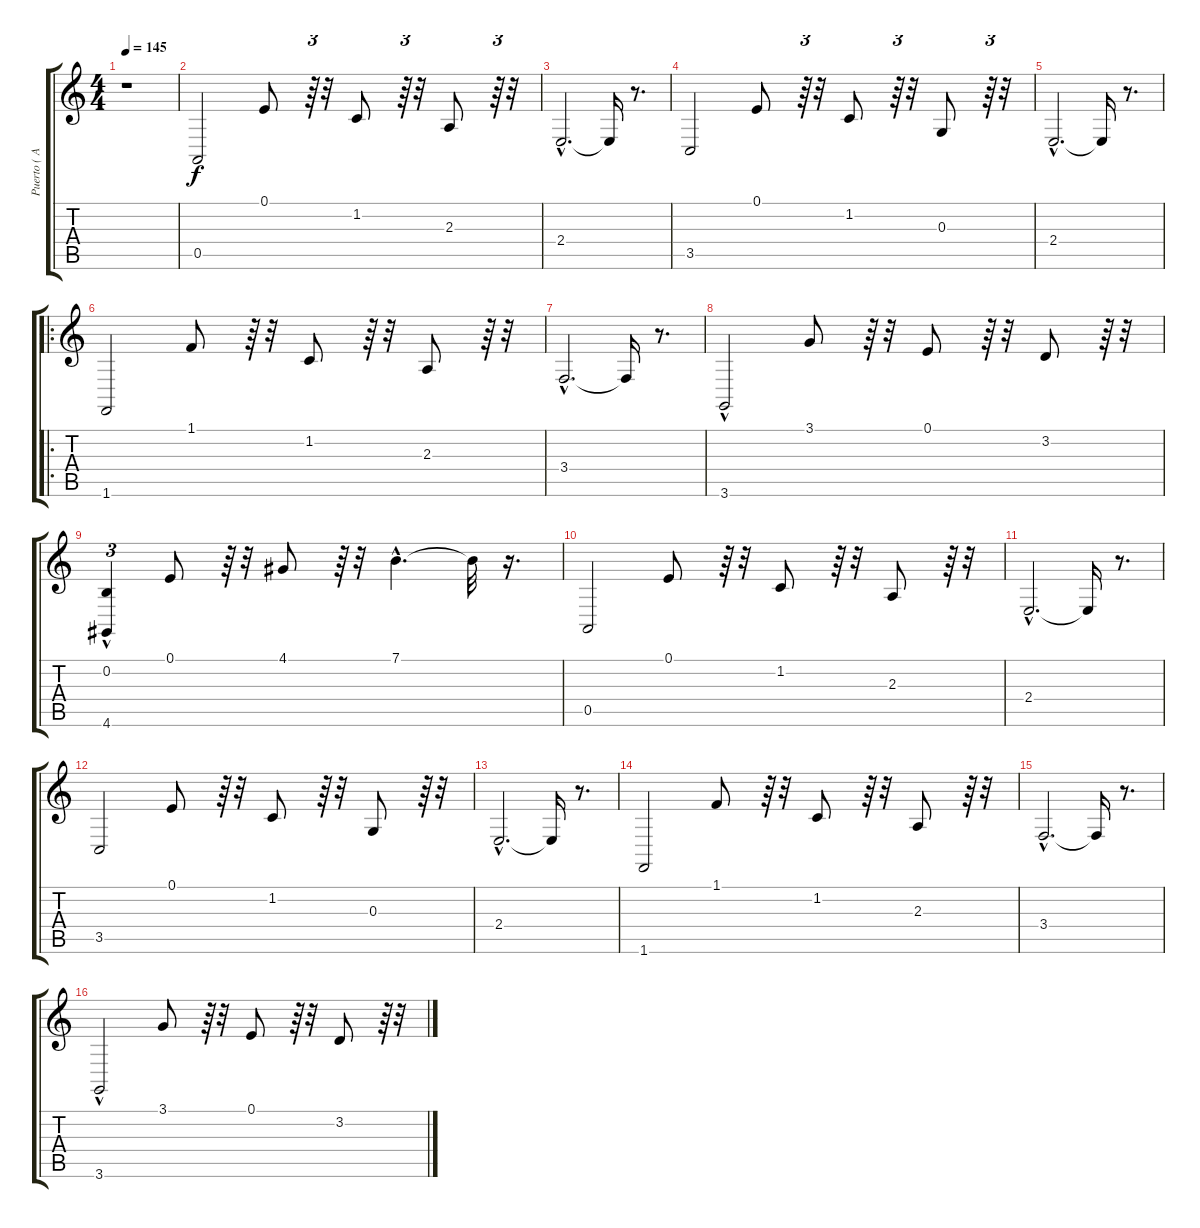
\track ("Puerto ( Aoshi )" "Puerto ( A") {instrument pad1newage}
\staff {score tabs}
\tuning (E4 B3 G3 D3 A2 E2) {hide}
\ts (4 4)
\tempo 145
\clef g2
\ks c
r.1{dy f instrument pad1newage} |
0.5.2{volume 11 instrument orchestralharp} 0.1.8 r.64{tu (3 2)} r.32 1.2.8 r.64{tu (3 2)} r.32 2.3.8 r.64{tu (3 2)} r.32 |
2.4{hac}.2{d} 2.4{t}.16 r.8{d} |
3.5.2 0.1.8 r.64{tu (3 2)} r.32 1.2.8 r.64{tu (3 2)} r.32 0.3.8 r.64{tu (3 2)} r.32 |
2.4{hac}.2{d} 2.4{t}.16 r.8{d} |
\ro
1.6.2 1.1.8 r.64{tu (3 2)} r.32 1.2.8 r.64{tu (3 2)} r.32 2.3.8 r.64{tu (3 2)} r.32 |
3.4{hac}.2{d} 3.4{t}.16 r.8{d} |
3.6{hac}.2 3.1.8 r.64{tu (3 2)} r.32 0.1.8 r.64{tu (3 2)} r.32 3.2.8 r.64{tu (3 2)} r.32 |
(0.2 4.6{hac}).4{tu (3 2)} 0.1.8 r.64{tu (3 2)} r.32 4.1.8 r.64{tu (3 2)} r.32 7.1{hac}.4{d} 7.1{t}.32 r.16{d} |
0.5.2{instrument orchestralharp} 0.1.8 r.64{tu (3 2)} r.32 1.2.8 r.64{tu (3 2)} r.32 2.3.8 r.64{tu (3 2)} r.32 |
2.4{hac}.2{d} 2.4{t}.16 r.8{d} |
3.5.2 0.1.8 r.64{tu (3 2)} r.32 1.2.8 r.64{tu (3 2)} r.32 0.3.8 r.64{tu (3 2)} r.32 |
2.4{hac}.2{d} 2.4{t}.16 r.8{d} |
1.6.2 1.1.8 r.64{tu (3 2)} r.32 1.2.8 r.64{tu (3 2)} r.32 2.3.8 r.64{tu (3 2)} r.32 |
3.4{hac}.2{d} 3.4{t}.16 r.8{d} |
3.6{hac}.2 3.1.8 r.64{tu (3 2)} r.32 0.1.8 r.64{tu (3 2)} r.32 3.2.8 r.64{tu (3 2)} r.32
